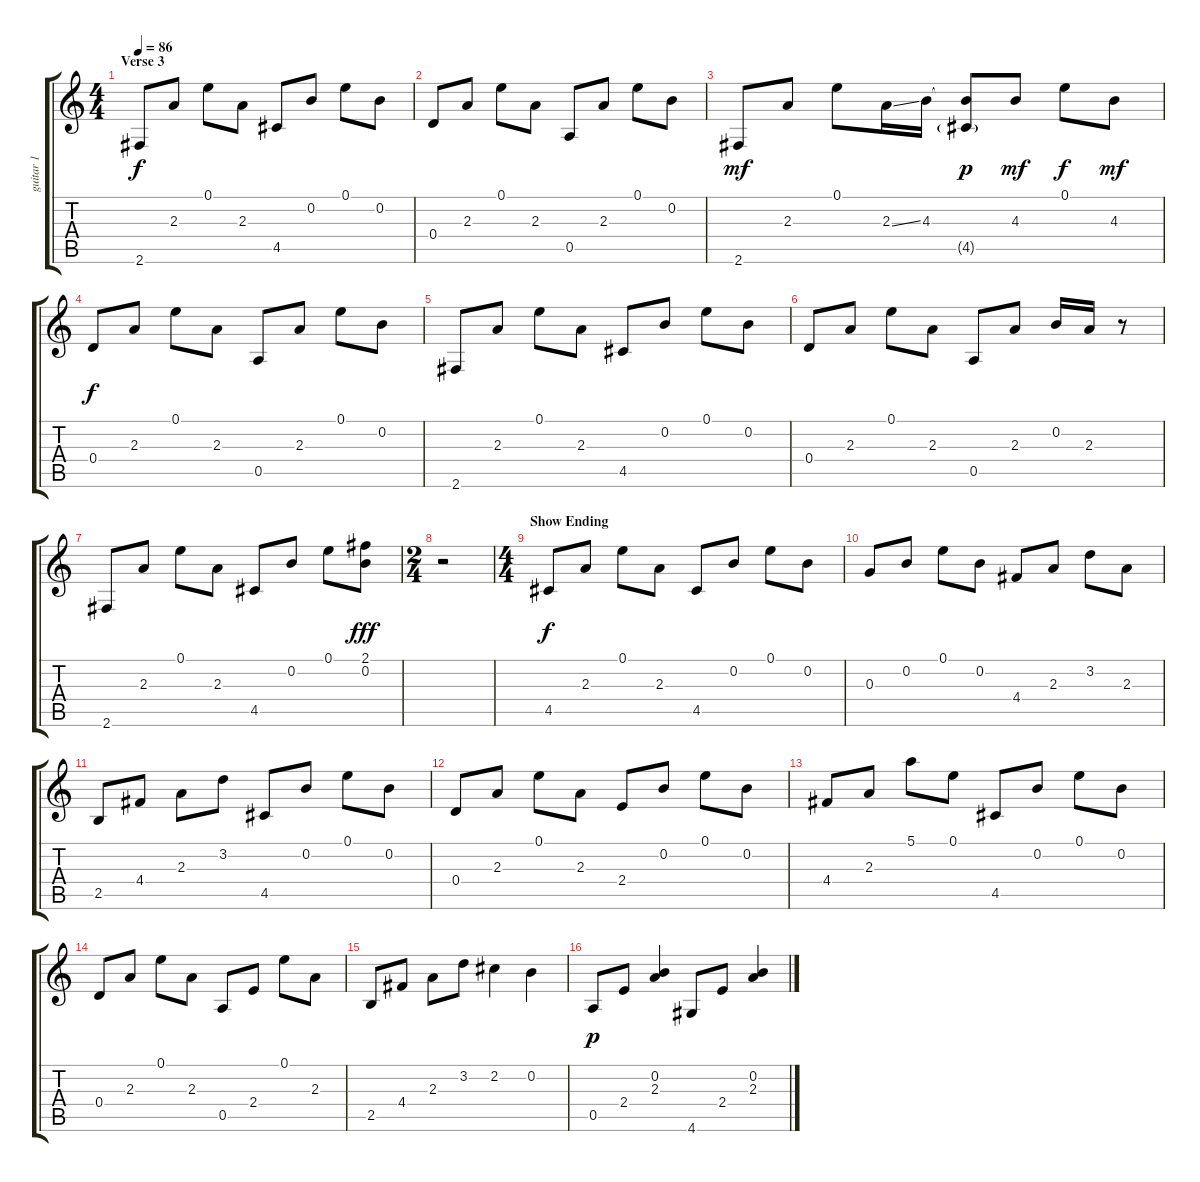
\track ("guitar 1" "guitar 1") {instrument acousticguitarsteel}
\staff {score tabs}
\tuning (E4 B3 G3 D3 A2 E2) {hide}
\ts (4 4)
\section ("" "Verse 3")
\tempo 86
\clef g2
\ks c
2.6.8{dy f} 2.3.8 0.1.8 2.3.8 4.5.8 0.2.8 0.1.8 0.2.8 |
0.4.8 2.3.8 0.1.8 2.3.8 0.5.8 2.3.8 0.1.8 0.2.8 |
2.6.8{dy mf} 2.3.8 0.1.8 2.3{ss}.16 4.3.16 (4.3{t} 4.5{g}).8{dy p} 4.3.8{dy mf} 0.1.8{dy f} 4.3.8{dy mf} |
0.4.8{dy f} 2.3.8 0.1.8 2.3.8 0.5.8 2.3.8 0.1.8 0.2.8 |
2.6.8 2.3.8 0.1.8 2.3.8 4.5.8 0.2.8 0.1.8 0.2.8 |
0.4.8 2.3.8 0.1.8 2.3.8 0.5.8 2.3.8 0.2.16 2.3.16 r.8 |
2.6.8 2.3.8 0.1.8 2.3.8 4.5.8 0.2.8 0.1.8 (2.1 0.2).8{dy fff} |
\ts (2 4)
r.2 |
\ts (4 4)
\section ("" "Show Ending")
4.5.8{dy f} 2.3.8 0.1.8 2.3.8 4.5.8 0.2.8 0.1.8 0.2.8 |
0.3.8 0.2.8 0.1.8 0.2.8 4.4.8 2.3.8 3.2.8 2.3.8 |
2.5.8 4.4.8 2.3.8 3.2.8 4.5.8 0.2.8 0.1.8 0.2.8 |
0.4.8 2.3.8 0.1.8 2.3.8 2.4.8 0.2.8 0.1.8 0.2.8 |
4.4.8 2.3.8 5.1.8 0.1.8 4.5.8 0.2.8 0.1.8 0.2.8 |
0.4.8 2.3.8 0.1.8 2.3.8 0.5.8 2.4.8 0.1.8 2.3.8 |
\section ("" "")
2.5.8 4.4.8 2.3.8 3.2.8 2.2.4 0.2.4 |
0.5.8{dy p} 2.4.8 (0.2 2.3).4 4.6.8 2.4.8 (0.2 2.3).4
